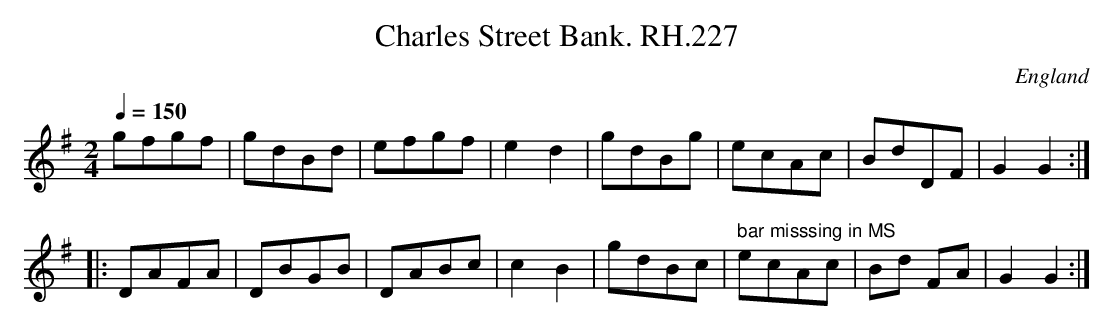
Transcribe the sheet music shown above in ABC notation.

X:1
T:Charles Street Bank. RH.227
L:1/8
M:2/4
O:England
Q:1/4=150
K:G
gfgf|gdBd|efgf|e2d2|\
gdBg|ecAc|BdDF|G2G2:|!
|:DAFA|DBGB|DABc|c2B2|\
gdBc|" bar misssing in MS"ecAc|Bd FA|G2G2:|
